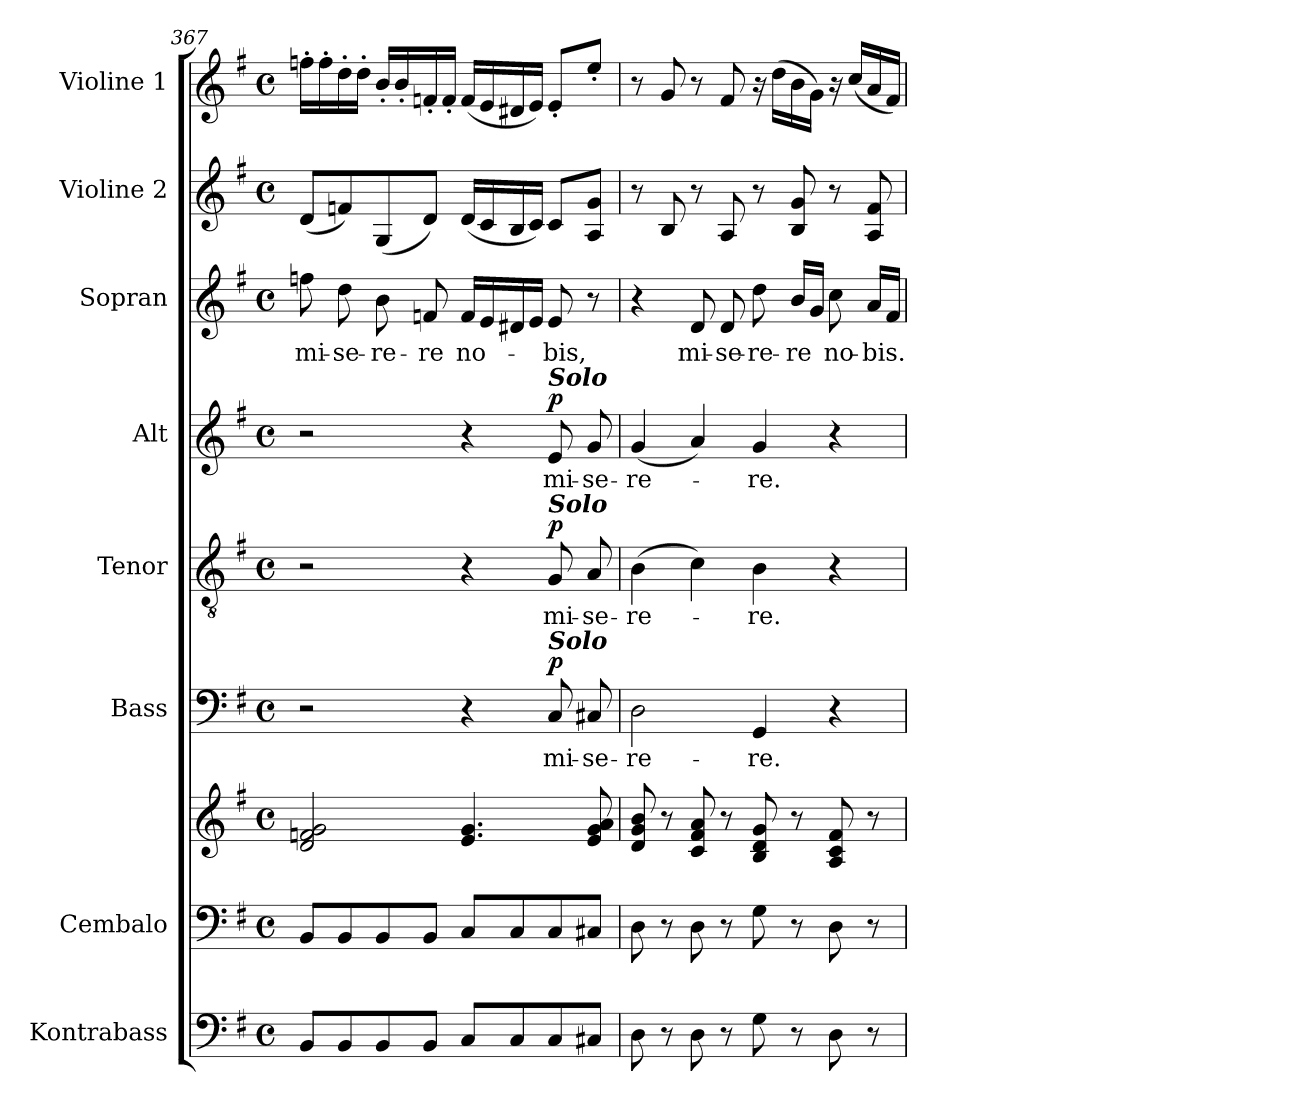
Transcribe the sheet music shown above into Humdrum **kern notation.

**kern	**kern	**kern	**kern	**text	**dynam	**kern	**text	**dynam	**kern	**text	**dynam	**kern	**text	**kern	**kern
*part8	*part7	*part7	*part6	*part6	*part6	*part5	*part5	*part5	*part4	*part4	*part4	*part3	*part3	*part2	*part1
*staff9	*staff8	*staff7	*staff6	*staff6	*staff6	*staff5	*staff5	*staff5	*staff4	*staff4	*staff4	*staff3	*staff3	*staff2	*staff1
*I"Kontrabass	*I"Cembalo	*	*I"Bass	*	*	*I"Tenor	*	*	*I"Alt	*	*	*I"Sopran	*	*I"Violine 2	*I"Violine 1
*I'Kb.	*I'Cemb.	*	*I'B.	*	*	*I'T.	*	*	*I'A.	*	*	*I'S.	*	*I'Vl. 2	*I'Vl. 1
*clefF4	*clefF4	*clefG2	*clefF4	*	*	*clefGv2	*	*	*clefG2	*	*	*clefG2	*	*clefG2	*clefG2
*ITrd7c12	*	*	*	*	*	*	*	*	*	*	*	*	*	*	*
*k[f#]	*k[f#]	*k[f#]	*k[f#]	*	*	*k[f#]	*	*	*k[f#]	*	*	*k[f#]	*	*k[f#]	*k[f#]
*G:	*G:	*G:	*G:	*	*	*G:	*	*	*G:	*	*	*G:	*	*G:	*G:
*M4/4	*M4/4	*M4/4	*M4/4	*	*	*M4/4	*	*	*M4/4	*	*	*M4/4	*	*M4/4	*M4/4
*met(c)	*met(c)	*met(c)	*met(c)	*	*	*met(c)	*	*	*met(c)	*	*	*met(c)	*	*met(c)	*met(c)
=367	=367	=367	=367	=367	=367	=367	=367	=367	=367	=367	=367	=367	=367	=367	=367
!	!	!	!	!	!	!	!	!	!	!	!	!	!LO:LY:b	!	!
8BBB/L	8BB/L	2d/ 2fn/ 2g/	2r	.	.	2r	.	.	2r	.	.	8ffn\	mi-	(<8d/L	16ffn'>\LL
.	.	.	.	.	.	.	.	.	.	.	.	.	.	.	16ff'>\
!	!	!	!	!	!	!	!	!	!	!	!	!	!LO:LY:b	!	!
8BBB/	8BB/	.	.	.	.	.	.	.	.	.	.	8dd\	-se-	8fn/)	16dd'>\
.	.	.	.	.	.	.	.	.	.	.	.	.	.	.	16dd'>\JJ
!	!	!	!	!	!	!	!	!	!	!	!	!	!LO:LY:b	!	!
8BBB/	8BB/	.	.	.	.	.	.	.	.	.	.	8b\	-re-	(<8G/	16b'</LL
.	.	.	.	.	.	.	.	.	.	.	.	.	.	.	16b'</
!	!	!	!	!	!	!	!	!	!	!	!	!	!LO:LY:b	!	!
8BBB/J	8BB/J	.	.	.	.	.	.	.	.	.	.	8fn/	-re	8d/J)	16fn'</
.	.	.	.	.	.	.	.	.	.	.	.	.	.	.	16f'</JJ
!	!	!	!	!	!	!	!	!	!	!	!	!	!LO:LY:b	!	!
8CC/L	8C/L	4.e/ 4.g/	4r	.	.	4r	.	.	4r	.	.	16f/LL	no-	(<16d/LL	(<16f/LL
.	.	.	.	.	.	.	.	.	.	.	.	16e/	.	16c/	16e/
8CC/	8C/	.	.	.	.	.	.	.	.	.	.	16d#X/	.	16B/	16d#X/
.	.	.	.	.	.	.	.	.	.	.	.	16e/JJ	.	16c/JJ)	16e/JJ)
!	!	!	!	!	!	!	!	!	!LO:TX:a:Bi:t=Solo	!	!	!	!	!	!
!	!	!	!	!	!	!LO:TX:a:Bi:t=Solo	!	!	!	!	!	!	!	!	!
!	!	!	!LO:TX:a:Bi:t=Solo	!	!	!	!	!	!	!	!	!	!	!	!
!	!	!	!	!LO:LY:b	!LO:DY:a	!	!LO:LY:b	!LO:DY:a	!	!LO:LY:b	!LO:DY:a	!	!LO:LY:b	!	!
8CC/	8C/	.	8C/	mi-	p	8G/	mi-	p	8e/	mi-	p	8e/	-bis,	8c/L	8e'</L
!	!	!	!	!LO:LY:b	!	!	!LO:LY:b	!	!	!LO:LY:b	!	!	!	!	!
8CC#X/J	8C#X/J	8e/ 8g/ 8a/	8C#X/	-se-	.	8A/	-se-	.	8g/	-se-	.	8r	.	8A/ 8g/J	8ee'</J
!!LO:PB:g=z
=368	=368	=368	=368	=368	=368	=368	=368	=368	=368	=368	=368	=368	=368	=368	=368
!	!	!	!	!LO:LY:b	!	!	!LO:LY:b	!	!	!LO:LY:b	!	!	!	!	!
8DD\	8D\	8d/ 8g/ 8b/	2D\	-re-	.	(>4B\	-re-	.	(<4g/	-re-	.	4r	.	8r	8r
8r	8r	8r	.	.	.	.	.	.	.	.	.	.	.	8B/	8g/
!	!	!	!	!	!	!	!	!	!	!	!	!	!LO:LY:b	!	!
8DD\	8D\	8c/ 8f#/ 8a/	.	.	.	4c\)	.	.	4a/)	.	.	8d/	mi-	8r	8r
!	!	!	!	!	!	!	!	!	!	!	!	!	!LO:LY:b	!	!
8r	8r	8r	.	.	.	.	.	.	.	.	.	8d/	-se-	8A/	8f#/
!	!	!	!	!LO:LY:b	!	!	!LO:LY:b	!	!	!LO:LY:b	!	!	!LO:LY:b	!	!
8GG\	8G\	8B/ 8d/ 8g/	4GG/	-re.	.	4B\	-re.	.	4g/	-re.	.	8dd\	-re-	8r	16r
.	.	.	.	.	.	.	.	.	.	.	.	.	.	.	(>16dd\LL
!	!	!	!	!	!	!	!	!	!	!	!	!	!LO:LY:b	!	!
8r	8r	8r	.	.	.	.	.	.	.	.	.	16b/LL	-re	8B/ 8g/	16b\
.	.	.	.	.	.	.	.	.	.	.	.	16g/JJ	.	.	16g\JJ)
!	!	!	!	!	!	!	!	!	!	!	!	!	!LO:LY:b	!	!
8DD\	8D\	8A/ 8c/ 8f#/	4r	.	.	4r	.	.	4r	.	.	8cc\	no-	8r	16r
.	.	.	.	.	.	.	.	.	.	.	.	.	.	.	(<16cc/LL
!	!	!	!	!	!	!	!	!	!	!	!	!	!LO:LY:b	!	!
8r	8r	8r	.	.	.	.	.	.	.	.	.	16a/LL	-bis.	8A/ 8f#/	16a/
.	.	.	.	.	.	.	.	.	.	.	.	16f#/JJ	.	.	16f#/JJ)
=	=	=	=	=	=	=	=	=	=	=	=	=	=	=	=
*-	*-	*-	*-	*-	*-	*-	*-	*-	*-	*-	*-	*-	*-	*-	*-
